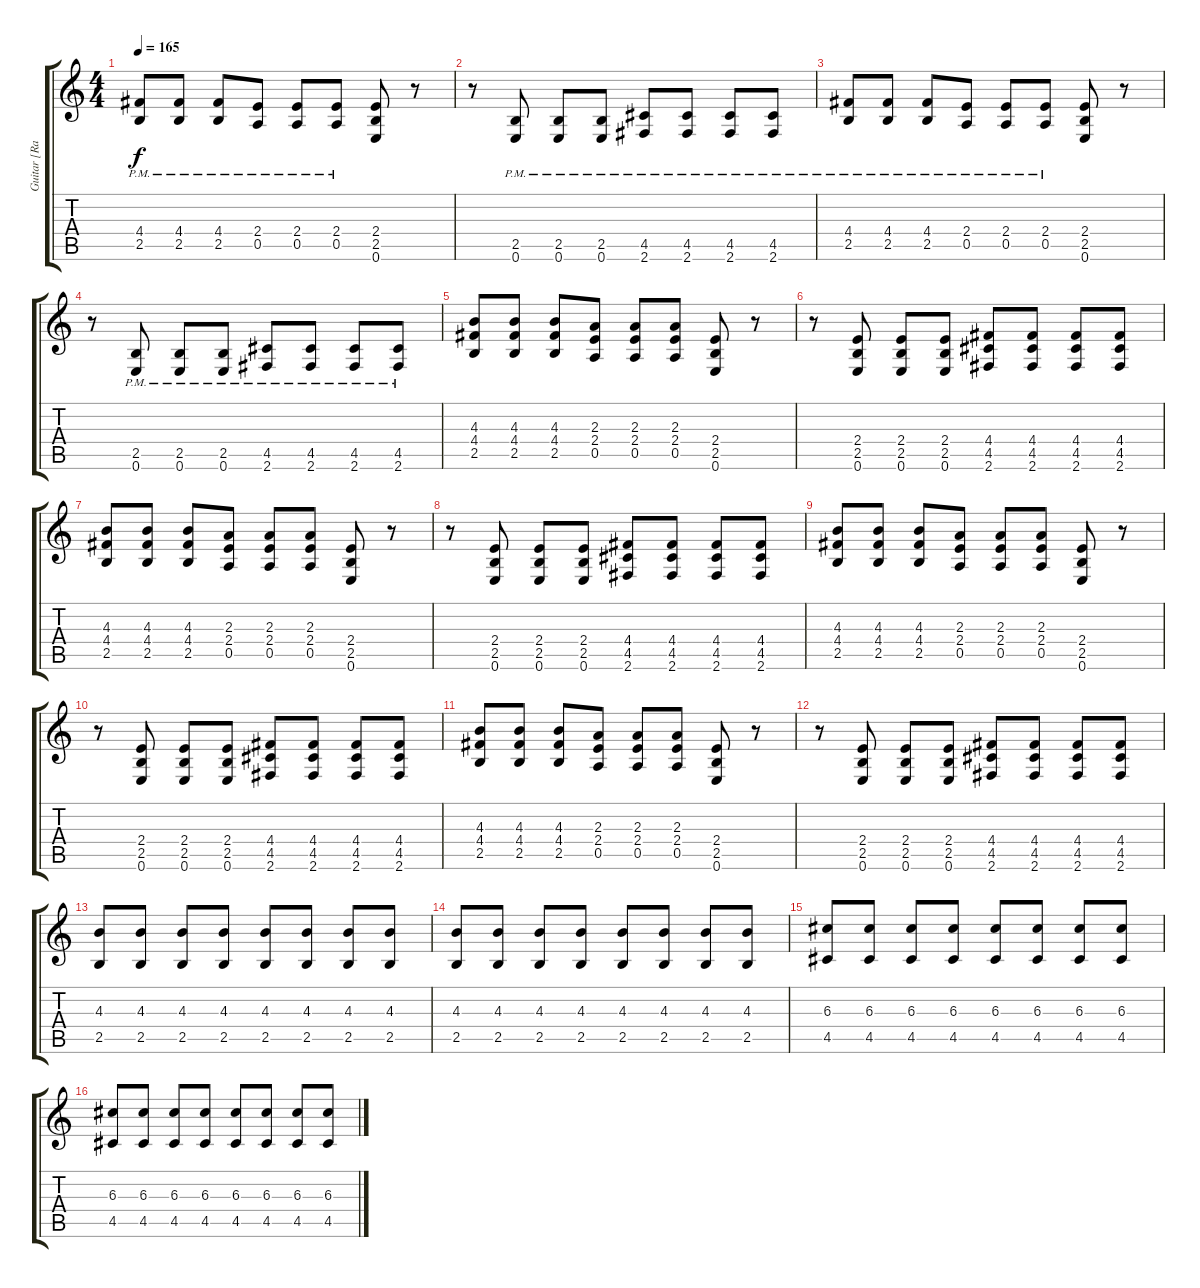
\track ("Guitar [Randall Sokalski]" "Guitar [Ra") {instrument distortionguitar}
\staff {score tabs}
\tuning (E4 B3 G3 D3 A2 E2) {hide}
\ts (4 4)
\tempo 165
\clef g2
\ks c
(4.4 2.5{pm}).8{dy f} (4.4 2.5{pm}).8 (4.4 2.5{pm}).8 (2.4 0.5{pm}).8 (2.4 0.5{pm}).8 (2.4 0.5{pm}).8 (2.4 2.5 0.6).8 r.8 |
r.8 (2.5 0.6{pm}).8 (2.5{pm} 0.6{pm}).8 (2.5{pm} 0.6{pm}).8 (4.5{pm} 2.6{pm}).8 (4.5{pm} 2.6{pm}).8 (4.5{pm} 2.6{pm}).8 (4.5{pm} 2.6{pm}).8 |
(4.4 2.5{pm}).8 (4.4 2.5{pm}).8 (4.4 2.5{pm}).8 (2.4 0.5{pm}).8 (2.4 0.5{pm}).8 (2.4 0.5{pm}).8 (2.4 2.5 0.6).8 r.8 |
r.8 (2.5 0.6{pm}).8 (2.5{pm} 0.6{pm}).8 (2.5{pm} 0.6{pm}).8 (4.5{pm} 2.6{pm}).8 (4.5{pm} 2.6{pm}).8 (4.5{pm} 2.6{pm}).8 (4.5{pm} 2.6{pm}).8 |
(4.3 4.4 2.5).8 (4.3 4.4 2.5).8 (4.3 4.4 2.5).8 (2.3 2.4 0.5).8 (2.3 2.4 0.5).8 (2.3 2.4 0.5).8 (2.4 2.5 0.6).8 r.8 |
r.8 (2.4 2.5 0.6).8 (2.4 2.5 0.6).8 (2.4 2.5 0.6).8 (4.4 4.5 2.6).8 (4.4 4.5 2.6).8 (4.4 4.5 2.6).8 (4.4 4.5 2.6).8 |
(4.3 4.4 2.5).8 (4.3 4.4 2.5).8 (4.3 4.4 2.5).8 (2.3 2.4 0.5).8 (2.3 2.4 0.5).8 (2.3 2.4 0.5).8 (2.4 2.5 0.6).8 r.8 |
r.8 (2.4 2.5 0.6).8 (2.4 2.5 0.6).8 (2.4 2.5 0.6).8 (4.4 4.5 2.6).8 (4.4 4.5 2.6).8 (4.4 4.5 2.6).8 (4.4 4.5 2.6).8 |
(4.3 4.4 2.5).8 (4.3 4.4 2.5).8 (4.3 4.4 2.5).8 (2.3 2.4 0.5).8 (2.3 2.4 0.5).8 (2.3 2.4 0.5).8 (2.4 2.5 0.6).8 r.8 |
r.8 (2.4 2.5 0.6).8 (2.4 2.5 0.6).8 (2.4 2.5 0.6).8 (4.4 4.5 2.6).8 (4.4 4.5 2.6).8 (4.4 4.5 2.6).8 (4.4 4.5 2.6).8 |
(4.3 4.4 2.5).8 (4.3 4.4 2.5).8 (4.3 4.4 2.5).8 (2.3 2.4 0.5).8 (2.3 2.4 0.5).8 (2.3 2.4 0.5).8 (2.4 2.5 0.6).8 r.8 |
r.8 (2.4 2.5 0.6).8 (2.4 2.5 0.6).8 (2.4 2.5 0.6).8 (4.4 4.5 2.6).8 (4.4 4.5 2.6).8 (4.4 4.5 2.6).8 (4.4 4.5 2.6).8 |
(4.3 2.5).8 (4.3 2.5).8 (4.3 2.5).8 (4.3 2.5).8 (4.3 2.5).8 (4.3 2.5).8 (4.3 2.5).8 (4.3 2.5).8 |
(4.3 2.5).8 (4.3 2.5).8 (4.3 2.5).8 (4.3 2.5).8 (4.3 2.5).8 (4.3 2.5).8 (4.3 2.5).8 (4.3 2.5).8 |
(6.3 4.5).8 (6.3 4.5).8 (6.3 4.5).8 (6.3 4.5).8 (6.3 4.5).8 (6.3 4.5).8 (6.3 4.5).8 (6.3 4.5).8 |
(6.3 4.5).8 (6.3 4.5).8 (6.3 4.5).8 (6.3 4.5).8 (6.3 4.5).8 (6.3 4.5).8 (6.3 4.5).8 (6.3 4.5).8
